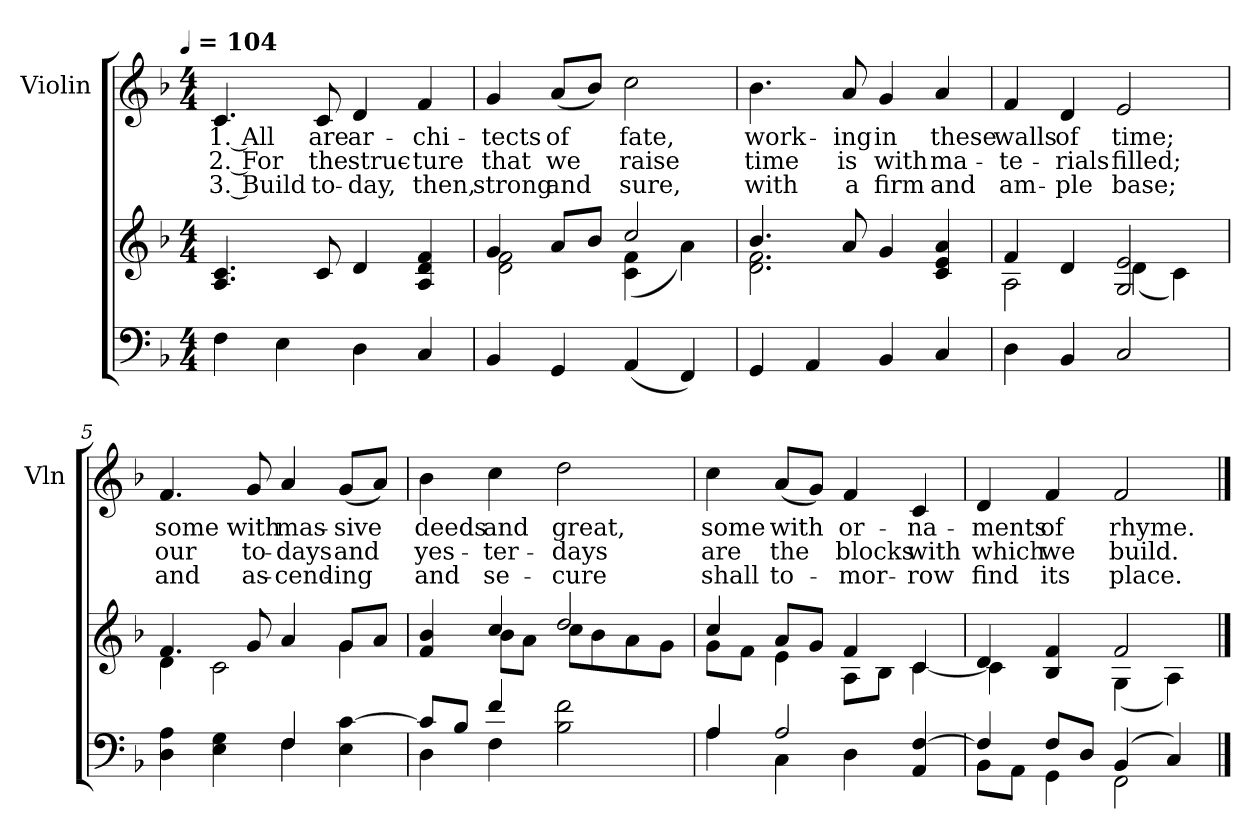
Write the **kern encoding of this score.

**kern	**kern	**kern	**text	**text	**text
*part2	*part2	*part1	*part1	*part1	*part1
*staff3	*staff2	*staff1	*staff1	*staff1	*staff1
*	*	*I"Violin	*	*	*
*	*	*I'Vln	*	*	*
*clefF4	*clefG2	*clefG2	*	*	*
*k[b-]	*k[b-]	*k[b-]	*	*	*
!!LO:TX:omd:t=[quarter] = 104
*M4/4	*M4/4	*M4/4	*	*	*
*MM104	*MM104	*MM104	*	*	*
=1	=1	=1	=1	=1	=1
4F\	4.A/ 4.c/	4.c/	1. All	2. For	3. Build
4E\	.	.	.	.	.
.	8c/	8c/	are	the	to-
4D\	4d/	4d/	ar-	struc-	-day,
4C/	4A/ 4d/ 4f/	4f/	-chi-	-ture	then,
=2	=2	=2	=2	=2	=2
*	*^	*	*	*	*
4BB-/	4g/	2d 2f	4g/	-tects	that	strong
4GG/	8aL	.	(8aL	of	we	and
.	8b-J	.	8b-J)	.	.	.
(<4AA/	2cc/	(<4c\ 4f\	2cc\	fate,	raise	sure,
4FF/)	.	4a\)	.	.	.	.
=3	=3	=3	=3	=3	=3	=3
4GG/	4.b-/	2.d\ 2.f\	4.b-\	work-	time	with
4AA/	.	.	.	.	.	.
.	8a/	.	8a/	-ing	is	a
4BB-/	4g/	.	4g/	in	with	firm
4C/	4c/ 4e/ 4a/	4ryy	4a/	these	ma-	and
!!LO:LB:g=z
=4	=4	=4	=4	=4	=4	=4
4D\	4f/	2A\	4f/	walls	-te-	am-
4BB-/	4d/	.	4d/	of	-rials	-ple
2C/	2G/ 2e/	(<4d\	2e/	time;	filled;	base;
.	.	4c\)	.	.	.	.
=5	=5	=5	=5	=5	=5	=5
*^	*	*	*	*	*	*
4D\ 4A\	2ryy	4.f/	4d\	4.f/	some	our	and
4E\ 4G\	.	.	2c\	.	.	.	.
.	.	8g/	.	8g/	with	to-	as-
4F\	4F/	4a/	.	4a/	mas-	-days	-cend-
4E\ [4c\	4ryy	8gL	4g\	(8gL	-sive	and	-ing
.	.	8aJ	.	8aJ)	.	.	.
=6	=6	=6	=6	=6	=6	=6	=6
8cL]	4D\	4f/ 4b-/	4ryy	4b-\	deeds	yes-	and
8B-J	.	.	.	.	.	.	.
4f	4F\	4cc	8b-L	4cc\	and	-ter-	se-
.	.	.	8aJ	.	.	.	.
2B- 2f	2ryy	2dd	8ccL	2dd	great,	-days	-cure
.	.	.	8b-	.	.	.	.
.	.	.	8a	.	.	.	.
.	.	.	8gJ	.	.	.	.
!!LO:LB:g=z
=7	=7	=7	=7	=7	=7	=7	=7
4A/	4A\	4cc/	8gL	4cc\	some	are	shall
.	.	.	8fJ	.	.	.	.
2A/	4C\	8aL	4e\	(8aL	with	the	to-
.	.	8gJ	.	8gJ)	.	.	.
.	4D\	4f/	8AL	4f/	or-	blocks	-mor-
.	.	.	8B-J	.	.	.	.
4AA/ [4F/	4ryy	4c/	[4c\	4c/	-na-	with	-row
=8	=8	=8	=8	=8	=8	=8	=8
4F/]	8BB-L	4d	4c]	4d/	-ments	which	find
.	8AAJ	.	.	.	.	.	.
8FL	4GG\	4B-/ 4f/	4ryy	4f/	of	we	its
8DJ	.	.	.	.	.	.	.
(>4BB-/	2FF\	2f/	(<4G\	2f/	rhyme.	build.	place.
4C/)	.	.	4A\)	.	.	.	.
*v	*v	*	*	*	*	*	*
*	*v	*v	*	*	*	*
==	==	==	==	==	==
*-	*-	*-	*-	*-	*-
